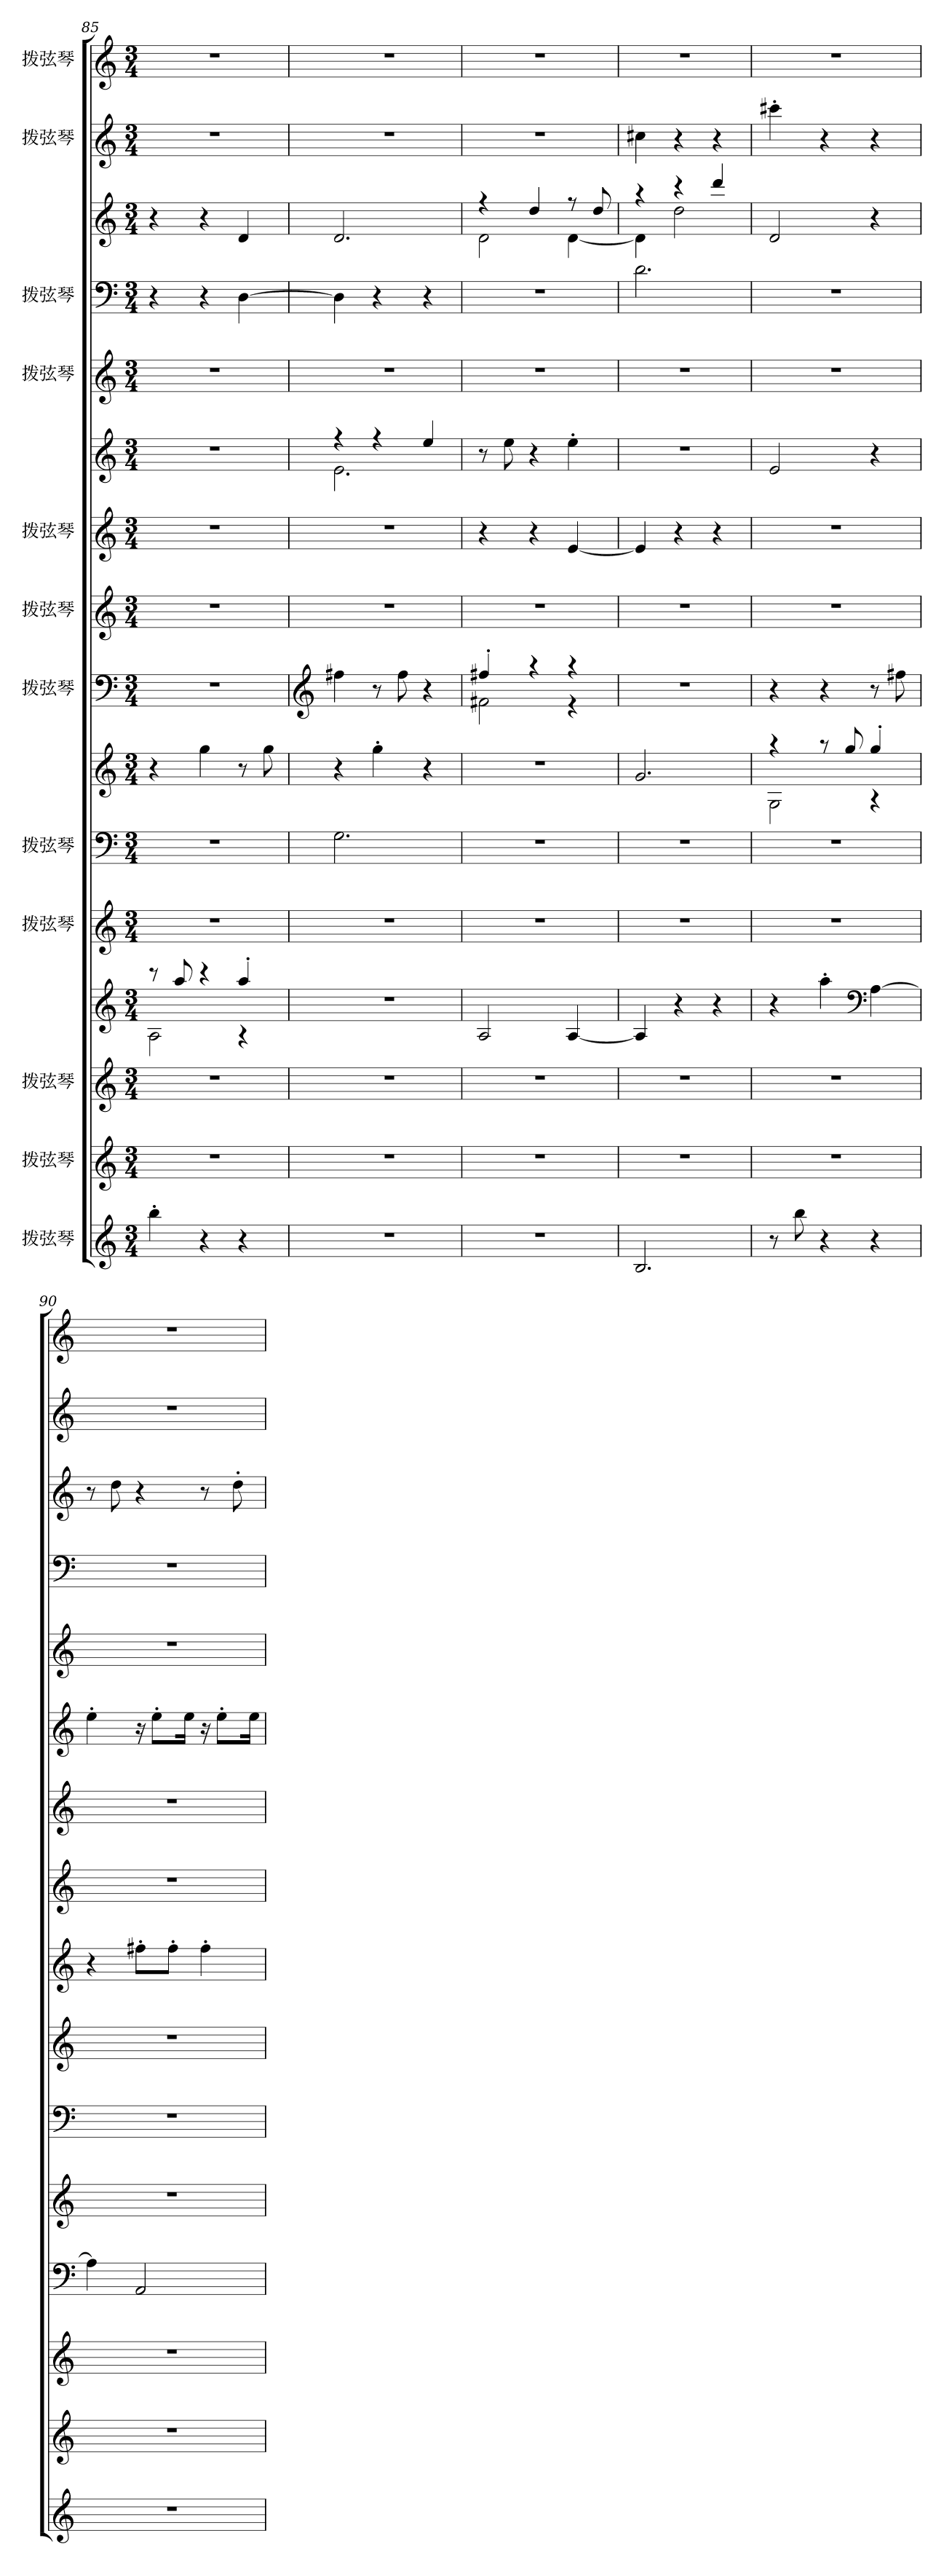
**kern	**kern	**kern	**kern	**kern	**kern	**kern	**kern	**kern	**kern	**kern	**kern	**kern	**kern	**kern	**kern
*part12	*part11	*part10	*part10	*part9	*part8	*part8	*part7	*part6	*part5	*part5	*part4	*part3	*part3	*part2	*part1
*staff16	*staff15	*staff14	*staff13	*staff12	*staff11	*staff10	*staff9	*staff8	*staff7	*staff6	*staff5	*staff4	*staff3	*staff2	*staff1
*I"拨弦琴	*I"拨弦琴	*I"拨弦琴	*	*I"拨弦琴	*I"拨弦琴	*	*I"拨弦琴	*I"拨弦琴	*I"拨弦琴	*	*I"拨弦琴	*I"拨弦琴	*	*I"拨弦琴	*I"拨弦琴
!!LO:PB:g=z
*clefG2	*clefG2	*clefG2	*clefG2	*clefG2	*clefF4	*clefG2	*clefF4	*clefG2	*clefG2	*clefG2	*clefG2	*clefF4	*clefG2	*clefG2	*clefG2
*k[]	*k[]	*k[]	*k[]	*k[]	*k[]	*k[]	*k[]	*k[]	*k[]	*k[]	*k[]	*k[]	*k[]	*k[]	*k[]
*M3/4	*M3/4	*M3/4	*M3/4	*M3/4	*M3/4	*M3/4	*M3/4	*M3/4	*M3/4	*M3/4	*M3/4	*M3/4	*M3/4	*M3/4	*M3/4
=85	=85	=85	=85	=85	=85	=85	=85	=85	=85	=85	=85	=85	=85	=85	=85
*	*	*	*^	*	*	*	*	*	*	*	*	*	*	*	*
4bb'\	2.r	2.r	8r	2A\	2.r	2.r	4r	2.r	2.r	2.r	2.r	2.r	4r	4r	2.r	2.r
.	.	.	8aa/	.	.	.	.	.	.	.	.	.	.	.	.	.
4r	.	.	4r	.	.	.	4gg\	.	.	.	.	.	4r	4r	.	.
4r	.	.	4aa'/	4r	.	.	8r	.	.	.	.	.	[4D\	4d/	.	.
.	.	.	.	.	.	.	8gg\	.	.	.	.	.	.	.	.	.
*	*	*	*v	*v	*	*	*	*	*	*	*	*	*	*	*	*
=86	=86	=86	=86	=86	=86	=86	=86	=86	=86	=86	=86	=86	=86	=86	=86
*	*	*	*	*	*	*	*clefG2	*	*	*	*	*	*	*	*
*	*	*	*	*	*	*	*	*	*	*^	*	*	*	*	*
2.r	2.r	2.r	2.r	2.r	2.G\	4r	4ff#X\	2.r	2.r	4r	2.e\	2.r	4D\]	2.d/	2.r	2.r
.	.	.	.	.	.	4gg'\	8r	.	.	4r	.	.	4r	.	.	.
.	.	.	.	.	.	.	8ff#\	.	.	.	.	.	.	.	.	.
.	.	.	.	.	.	4r	4r	.	.	4ee/	.	.	4r	.	.	.
*	*	*	*	*	*	*	*	*	*	*v	*v	*	*	*	*	*
=87	=87	=87	=87	=87	=87	=87	=87	=87	=87	=87	=87	=87	=87	=87	=87
*	*	*	*	*	*	*	*^	*	*	*	*	*	*^	*	*
2.r	2.r	2.r	2A/	2.r	2.r	2.r	4ff#X'/	2f#X\	2.r	4r	8r	2.r	2.r	4r	2d\	2.r	2.r
.	.	.	.	.	.	.	.	.	.	.	8ee\	.	.	.	.	.	.
.	.	.	.	.	.	.	4r	.	.	4r	4r	.	.	4dd/	.	.	.
.	.	.	[4A/	.	.	.	4r	4r	.	[4e/	4ee'\	.	.	8r	[4d\	.	.
.	.	.	.	.	.	.	.	.	.	.	.	.	.	8dd/	.	.	.
*	*	*	*	*	*	*	*v	*v	*	*	*	*	*	*	*	*	*
=88	=88	=88	=88	=88	=88	=88	=88	=88	=88	=88	=88	=88	=88	=88	=88	=88
2.B/	2.r	2.r	4A/]	2.r	2.r	2.g/	2.r	2.r	4e/]	2.r	2.r	2.d\	4r	4d\]	4cc#X\	2.r
.	.	.	4r	.	.	.	.	.	4r	.	.	.	4r	2dd\	4r	.
.	.	.	4r	.	.	.	.	.	4r	.	.	.	4ddd/	.	4r	.
*	*	*	*	*	*	*	*	*	*	*	*	*	*v	*v	*	*
=89	=89	=89	=89	=89	=89	=89	=89	=89	=89	=89	=89	=89	=89	=89	=89
*	*	*	*	*	*	*^	*	*	*	*	*	*	*	*	*
8r	2.r	2.r	4r	2.r	2.r	4r	2G\	4r	2.r	2.r	2e/	2.r	2.r	2d/	4ccc#X'\	2.r
8bb\	.	.	.	.	.	.	.	.	.	.	.	.	.	.	.	.
4r	.	.	4aa'\	.	.	8r	.	4r	.	.	.	.	.	.	4r	.
.	.	.	.	.	.	8gg/	.	.	.	.	.	.	.	.	.	.
*	*	*	*clefF4	*	*	*	*	*	*	*	*	*	*	*	*	*
4r	.	.	[4A\	.	.	4gg'/	4r	8r	.	.	4r	.	.	4r	4r	.
.	.	.	.	.	.	.	.	8ff#X\	.	.	.	.	.	.	.	.
*	*	*	*	*	*	*v	*v	*	*	*	*	*	*	*	*	*
=90	=90	=90	=90	=90	=90	=90	=90	=90	=90	=90	=90	=90	=90	=90	=90
2.r	2.r	2.r	4A\]	2.r	2.r	2.r	4r	2.r	2.r	4ee'\	2.r	2.r	8r	2.r	2.r
.	.	.	.	.	.	.	.	.	.	.	.	.	8dd\	.	.
.	.	.	2AA/	.	.	.	8ff#X'\L	.	.	16r	.	.	4r	.	.
.	.	.	.	.	.	.	.	.	.	8ee'\L	.	.	.	.	.
.	.	.	.	.	.	.	8ff#'\J	.	.	.	.	.	.	.	.
.	.	.	.	.	.	.	.	.	.	16ee\Jk	.	.	.	.	.
.	.	.	.	.	.	.	4ff#'\	.	.	16r	.	.	8r	.	.
.	.	.	.	.	.	.	.	.	.	8ee'\L	.	.	.	.	.
.	.	.	.	.	.	.	.	.	.	.	.	.	8dd'\	.	.
.	.	.	.	.	.	.	.	.	.	16ee\Jk	.	.	.	.	.
=	=	=	=	=	=	=	=	=	=	=	=	=	=	=	=
*-	*-	*-	*-	*-	*-	*-	*-	*-	*-	*-	*-	*-	*-	*-	*-
